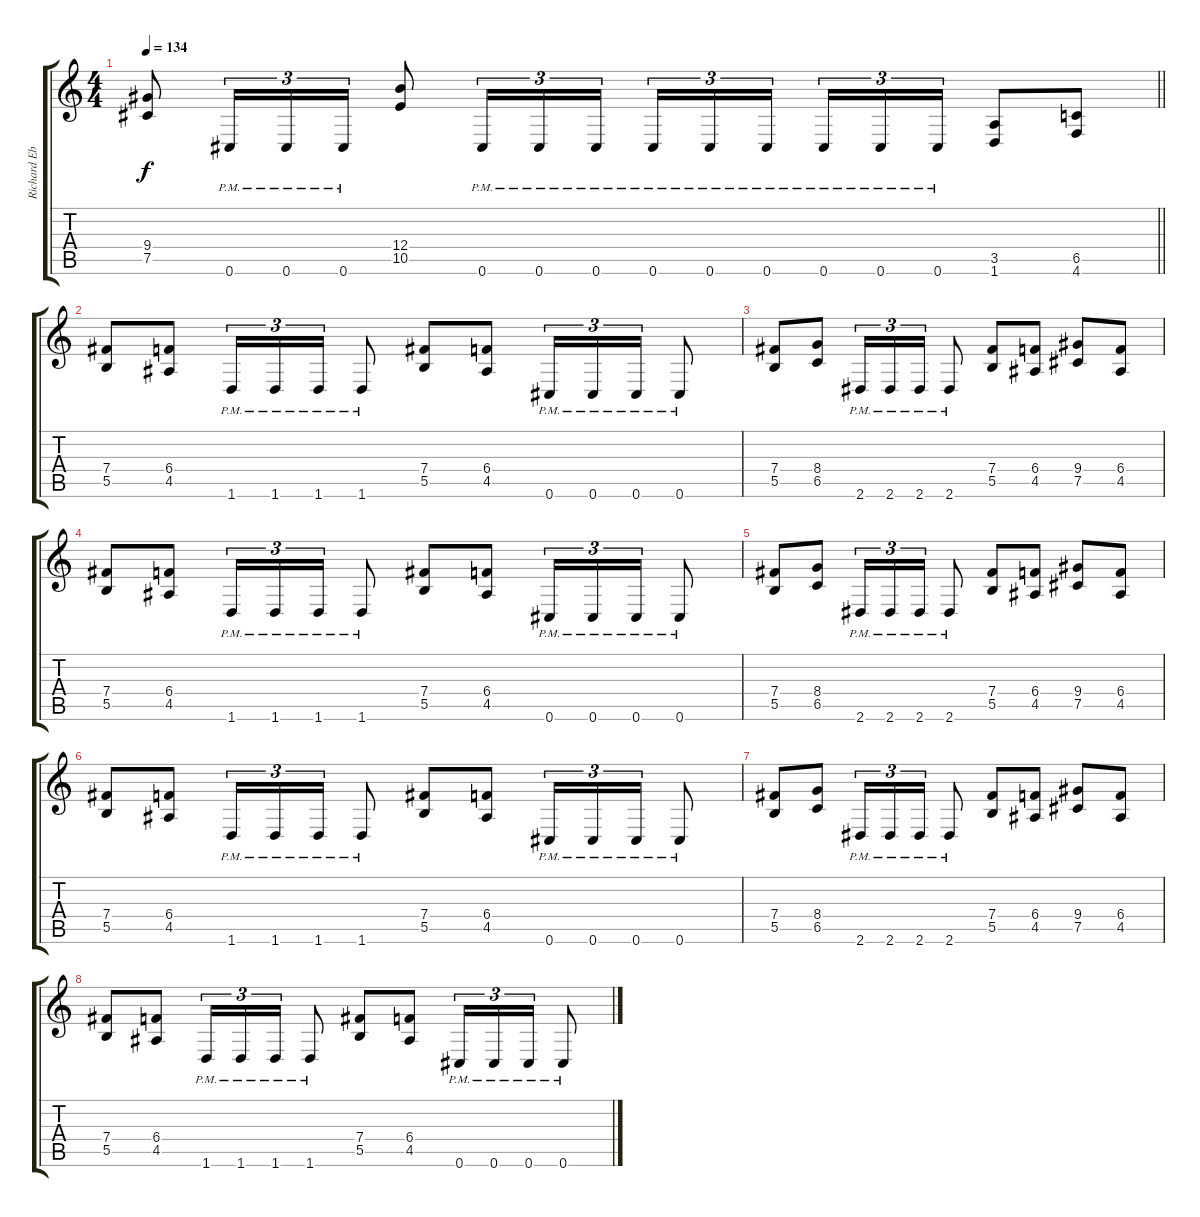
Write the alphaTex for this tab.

\track ("Richard Ebisch (Rhythm)" "Richard Eb") {instrument distortionguitar}
\staff {score tabs}
\tuning (Db4 Ab3 E3 B2 Gb2 Db2) {hide}
\ts (4 4)
\tempo 134
\clef g2
\barLineRight lightlight
\ks c
(9.4 7.5).8{dy f} 0.6{pm}.16{tu (3 2)} 0.6{pm}.16{tu (3 2)} 0.6{pm}.16{tu (3 2)} (12.4 10.5).8 0.6{pm}.16{tu (3 2)} 0.6{pm}.16{tu (3 2)} 0.6{pm}.16{tu (3 2)} 0.6{pm}.16{tu (3 2)} 0.6{pm}.16{tu (3 2)} 0.6{pm}.16{tu (3 2) beam splitsecondary} 0.6{pm}.16{tu (3 2)} 0.6{pm}.16{tu (3 2)} 0.6{pm}.16{tu (3 2)} (3.5 1.6).8 (6.5 4.6).8 |
(7.4 5.5).8 (6.4 4.5).8 1.6{pm}.16{tu (3 2)} 1.6{pm}.16{tu (3 2)} 1.6{pm}.16{tu (3 2)} 1.6{pm}.8 (7.4 5.5).8 (6.4 4.5).8 0.6{pm}.16{tu (3 2)} 0.6{pm}.16{tu (3 2)} 0.6{pm}.16{tu (3 2)} 0.6{pm}.8 |
(7.4 5.5).8 (8.4 6.5).8 2.6{pm}.16{tu (3 2)} 2.6{pm}.16{tu (3 2)} 2.6{pm}.16{tu (3 2)} 2.6{pm}.8 (7.4 5.5).8 (6.4 4.5).8 (9.4 7.5).8 (6.4 4.5).8 |
(7.4 5.5).8 (6.4 4.5).8 1.6{pm}.16{tu (3 2)} 1.6{pm}.16{tu (3 2)} 1.6{pm}.16{tu (3 2)} 1.6{pm}.8 (7.4 5.5).8 (6.4 4.5).8 0.6{pm}.16{tu (3 2)} 0.6{pm}.16{tu (3 2)} 0.6{pm}.16{tu (3 2)} 0.6{pm}.8 |
(7.4 5.5).8 (8.4 6.5).8 2.6{pm}.16{tu (3 2)} 2.6{pm}.16{tu (3 2)} 2.6{pm}.16{tu (3 2)} 2.6{pm}.8 (7.4 5.5).8 (6.4 4.5).8 (9.4 7.5).8 (6.4 4.5).8 |
(7.4 5.5).8 (6.4 4.5).8 1.6{pm}.16{tu (3 2)} 1.6{pm}.16{tu (3 2)} 1.6{pm}.16{tu (3 2)} 1.6{pm}.8 (7.4 5.5).8 (6.4 4.5).8 0.6{pm}.16{tu (3 2)} 0.6{pm}.16{tu (3 2)} 0.6{pm}.16{tu (3 2)} 0.6{pm}.8 |
(7.4 5.5).8 (8.4 6.5).8 2.6{pm}.16{tu (3 2)} 2.6{pm}.16{tu (3 2)} 2.6{pm}.16{tu (3 2)} 2.6{pm}.8 (7.4 5.5).8 (6.4 4.5).8 (9.4 7.5).8 (6.4 4.5).8 |
(7.4 5.5).8 (6.4 4.5).8 1.6{pm}.16{tu (3 2)} 1.6{pm}.16{tu (3 2)} 1.6{pm}.16{tu (3 2)} 1.6{pm}.8 (7.4 5.5).8 (6.4 4.5).8 0.6{pm}.16{tu (3 2)} 0.6{pm}.16{tu (3 2)} 0.6{pm}.16{tu (3 2)} 0.6{pm}.8
